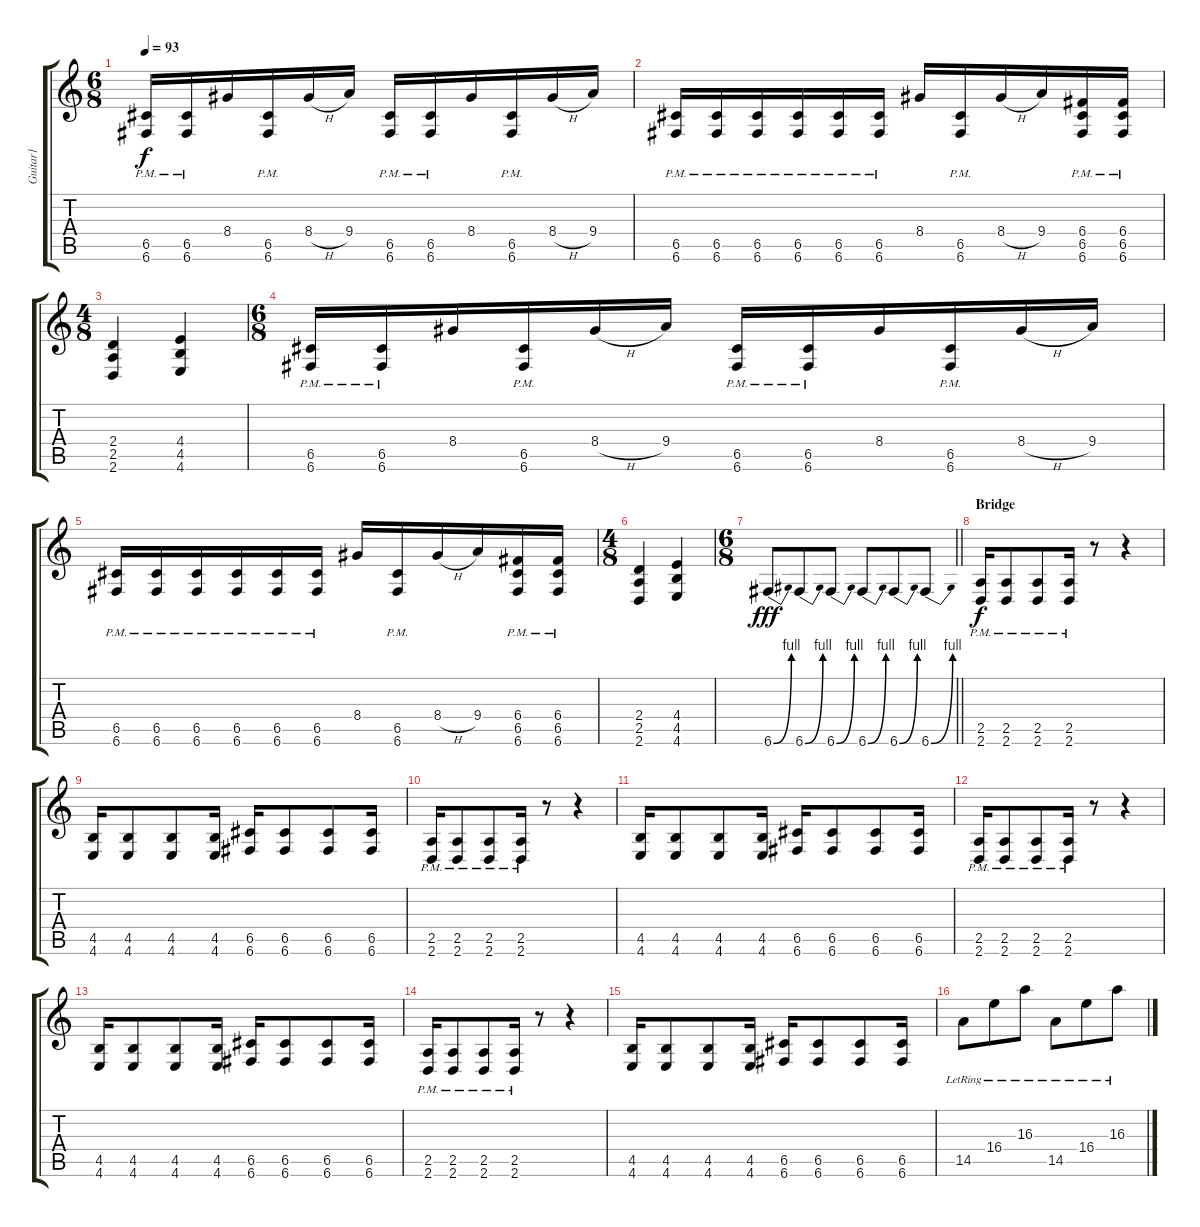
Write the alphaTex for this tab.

\track ("Guitar1" "Guitar1") {instrument distortionguitar}
\staff {score tabs}
\tuning (D4 A3 F3 C3 G2 C2) {hide}
\ts (6 8)
\tempo 93
\clef g2
\ks c
(6.5{pm} 6.6{pm}).16{dy f} (6.5{pm} 6.6{pm}).16 8.4.16 (6.5{pm} 6.6).16 8.4{h}.16 9.4.16 (6.5{pm} 6.6{pm}).16 (6.5{pm} 6.6{pm}).16 8.4.16 (6.5{pm} 6.6).16 8.4{h}.16 9.4.16 |
(6.5{pm} 6.6{pm}).16 (6.5{pm} 6.6{pm}).16 (6.5{pm} 6.6{pm}).16 (6.5{pm} 6.6{pm}).16 (6.5{pm} 6.6{pm}).16 (6.5{pm} 6.6{pm}).16 8.4.16 (6.5{pm} 6.6{pm}).16 8.4{h}.16 9.4.16 (6.4{pm} 6.5{pm} 6.6{pm}).16 (6.4{pm} 6.5{pm} 6.6{pm}).16 |
\ts (4 8)
(2.4 2.5 2.6).4 (4.4 4.5 4.6).4 |
\ts (6 8)
(6.5{pm} 6.6{pm}).16 (6.5{pm} 6.6{pm}).16 8.4.16 (6.5{pm} 6.6).16 8.4{h}.16 9.4.16 (6.5{pm} 6.6{pm}).16 (6.5{pm} 6.6{pm}).16 8.4.16 (6.5{pm} 6.6).16 8.4{h}.16 9.4.16 |
(6.5{pm} 6.6{pm}).16 (6.5{pm} 6.6{pm}).16 (6.5{pm} 6.6{pm}).16 (6.5{pm} 6.6{pm}).16 (6.5{pm} 6.6{pm}).16 (6.5{pm} 6.6{pm}).16 8.4.16 (6.5{pm} 6.6{pm}).16 8.4{h}.16 9.4.16 (6.4{pm} 6.5{pm} 6.6{pm}).16 (6.4{pm} 6.5{pm} 6.6{pm}).16 |
\ts (4 8)
(2.4 2.5 2.6).4 (4.4 4.5 4.6).4 |
\ts (6 8)
\barLineRight lightlight
6.6{be (bend 0 0 60 4)}.8{dy fff} 6.6{be (bend 0 0 60 4)}.8 6.6{be (bend 0 0 60 4)}.8 6.6{be (bend 0 0 60 4)}.8 6.6{be (bend 0 0 60 4)}.8 6.6{be (bend 0 0 60 4)}.8 |
\section ("" "Bridge")
(2.5{pm} 2.6{pm}).16{dy f} (2.5{pm} 2.6{pm}).8 (2.5{pm} 2.6{pm}).8 (2.5{pm} 2.6{pm}).16 r.8 r.4 |
(4.5 4.6).16 (4.5 4.6).8 (4.5 4.6).8 (4.5 4.6).16 (6.5 6.6).16 (6.5 6.6).8 (6.5 6.6).8 (6.5 6.6).16 |
(2.5{pm} 2.6{pm}).16 (2.5{pm} 2.6{pm}).8 (2.5{pm} 2.6{pm}).8 (2.5{pm} 2.6{pm}).16 r.8 r.4 |
(4.5 4.6).16 (4.5 4.6).8 (4.5 4.6).8 (4.5 4.6).16 (6.5 6.6).16 (6.5 6.6).8 (6.5 6.6).8 (6.5 6.6).16 |
(2.5{pm} 2.6{pm}).16 (2.5{pm} 2.6{pm}).8 (2.5{pm} 2.6{pm}).8 (2.5{pm} 2.6{pm}).16 r.8 r.4 |
(4.5 4.6).16 (4.5 4.6).8 (4.5 4.6).8 (4.5 4.6).16 (6.5 6.6).16 (6.5 6.6).8 (6.5 6.6).8 (6.5 6.6).16 |
(2.5{pm} 2.6{pm}).16 (2.5{pm} 2.6{pm}).8 (2.5{pm} 2.6{pm}).8 (2.5{pm} 2.6{pm}).16 r.8 r.4 |
(4.5 4.6).16 (4.5 4.6).8 (4.5 4.6).8 (4.5 4.6).16 (6.5 6.6).16 (6.5 6.6).8 (6.5 6.6).8 (6.5 6.6).16 |
14.5{lr}.8{volume 10 balance 8 instrument electricguitarclean} 16.4{lr}.8 16.3{lr}.8 14.5{lr}.8 16.4{lr}.8 16.3{lr}.8
